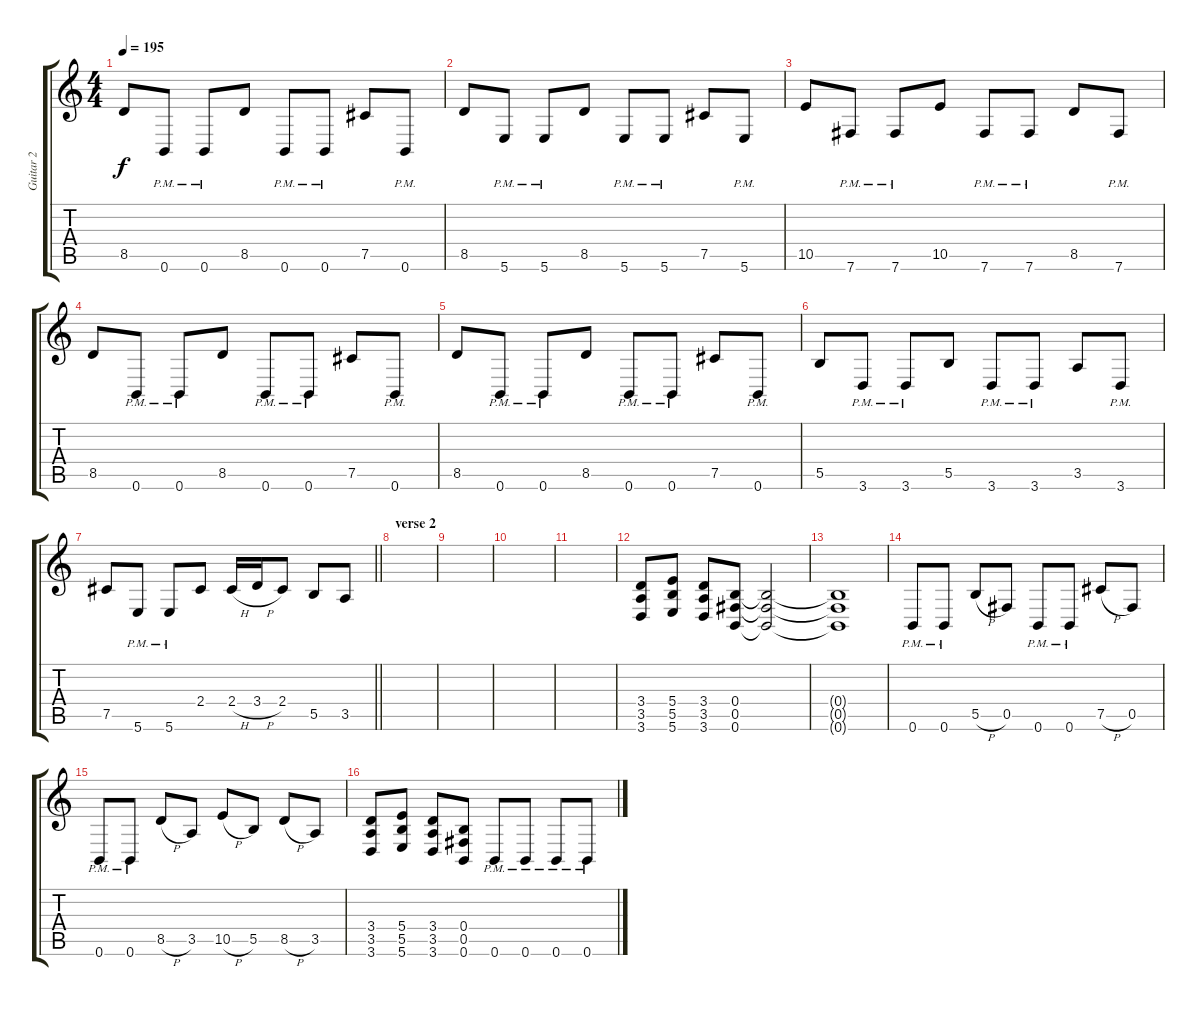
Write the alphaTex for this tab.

\track ("Guitar 2" "Guitar 2") {instrument overdrivenguitar}
\staff {score tabs}
\tuning (Db4 Ab3 E3 B2 Gb2 B1) {hide}
\ts (4 4)
\tempo 195
\clef g2
\ks c
8.5.8{dy f} 0.6{pm}.8 0.6{pm}.8 8.5.8 0.6{pm}.8 0.6{pm}.8 7.5.8 0.6{pm}.8 |
8.5.8 5.6{pm}.8 5.6{pm}.8 8.5.8 5.6{pm}.8 5.6{pm}.8 7.5.8 5.6{pm}.8 |
10.5.8 7.6{pm}.8 7.6{pm}.8 10.5.8 7.6{pm}.8 7.6{pm}.8 8.5.8 7.6{pm}.8 |
8.5.8 0.6{pm}.8 0.6{pm}.8 8.5.8 0.6{pm}.8 0.6{pm}.8 7.5.8 0.6{pm}.8 |
8.5.8 0.6{pm}.8 0.6{pm}.8 8.5.8 0.6{pm}.8 0.6{pm}.8 7.5.8 0.6{pm}.8 |
5.5.8 3.6{pm}.8 3.6{pm}.8 5.5.8 3.6{pm}.8 3.6{pm}.8 3.5.8 3.6{pm}.8 |
\barLineRight lightlight
7.5.8 5.6{pm}.8 5.6{pm}.8 2.4.8 2.4{h}.16 3.4{h}.16 2.4.8 5.5.8 3.5.8 |
\section ("" "verse 2")
|
|
|
|
(3.4 3.5 3.6).8 (5.4 5.5 5.6).8 (3.4 3.5 3.6).8 (0.4 0.5 0.6).8 (0.4{t} 0.5{t} 0.6{t}).2 |
(0.4{t} 0.5{t} 0.6{t}).1 |
0.6{pm}.8 0.6{pm}.8 5.5{h}.8 0.5.8 0.6{pm}.8 0.6{pm}.8 7.5{h}.8 0.5.8 |
0.6{pm}.8 0.6{pm}.8 8.5{h}.8 3.5.8 10.5{h}.8 5.5.8 8.5{h}.8 3.5.8 |
(3.4 3.5 3.6).8 (5.4 5.5 5.6).8 (3.4 3.5 3.6).8 (0.4 0.5 0.6).8 0.6{pm}.8 0.6{pm}.8 0.6{pm}.8 0.6{pm}.8
